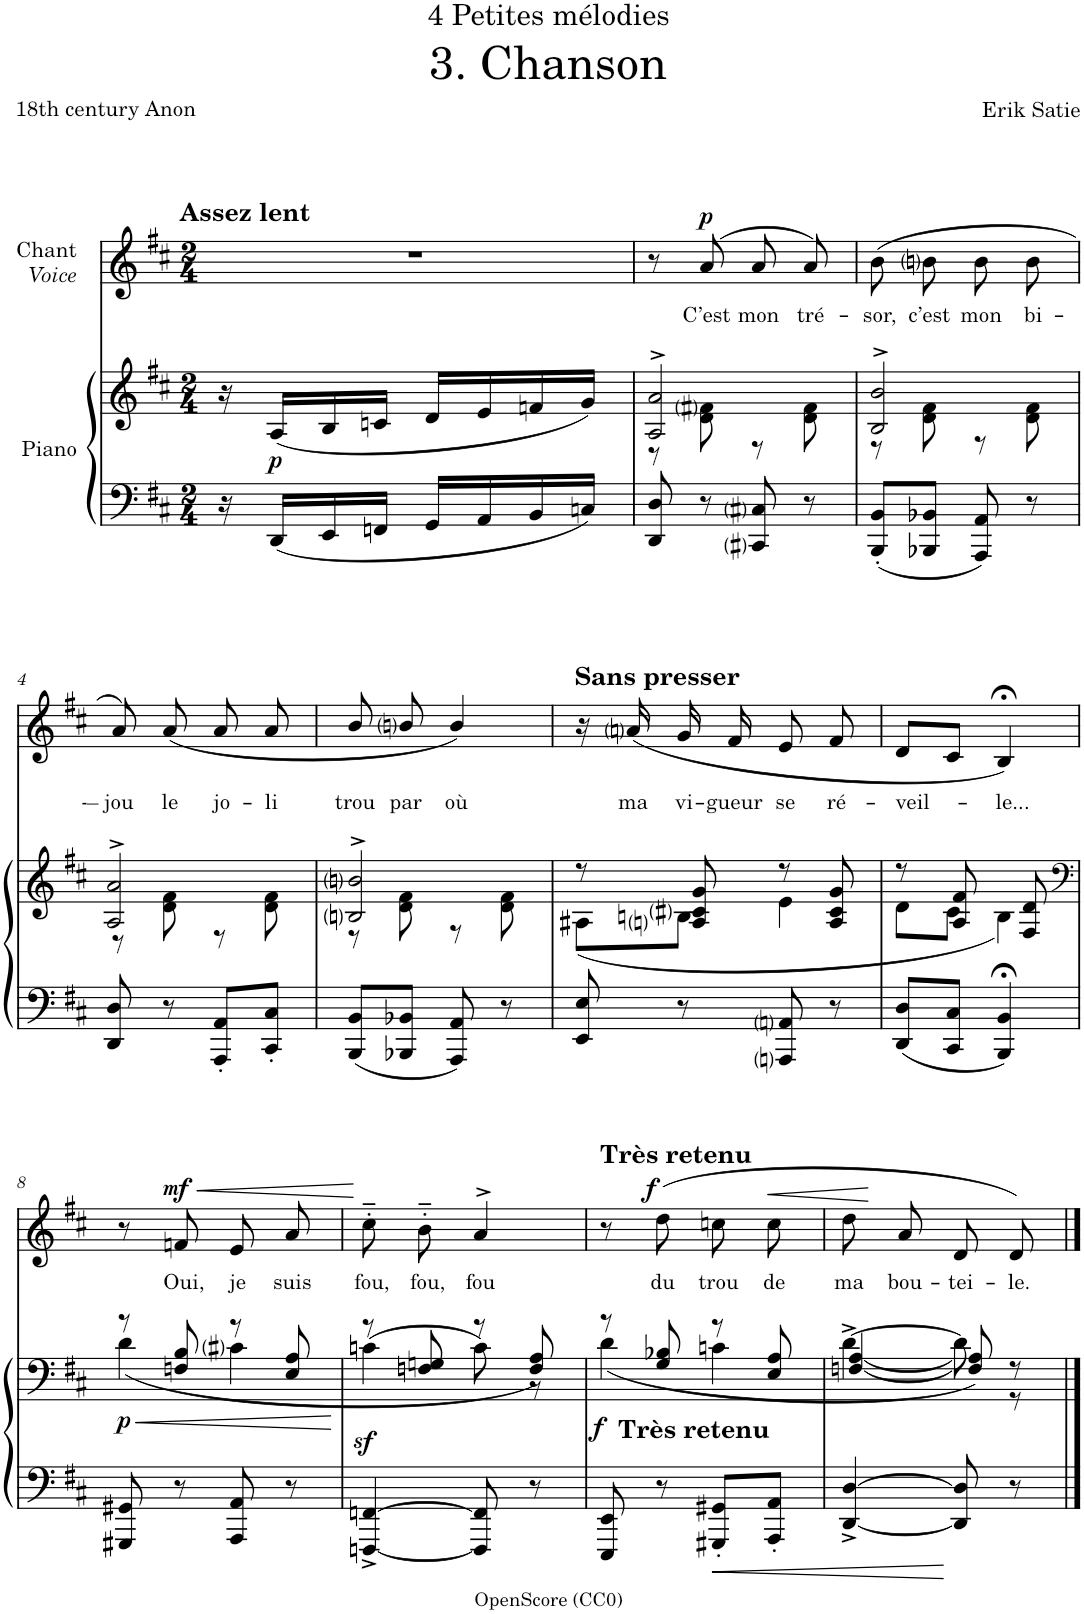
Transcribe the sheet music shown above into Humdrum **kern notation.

**kern	**kern	**dynam	**kern	**text	**dynam
*part2	*part2	*part2	*part1	*part1	*part1
*staff3	*staff2	*staff2/3	*staff1	*staff1	*staff1
*I"Piano	*	*	*I"Chant Voice	*	*
*I'Pno	*	*	*	*	*
*clefF4	*clefG2	*	*clefG2	*	*
*k[f#c#]	*k[f#c#]	*	*k[f#c#]	*	*
*M2/4	*M2/4	*	*M2/4	*	*
=1	=1	=1	=1	=1	=1
!	!	!	!LO:TX:a:B:t=Assez lent	!	!
16r	16r	.	2r	.	.
!	!	!LO:DY:b	!	!	!
16DD/LL	(16A/LL	p	.	.	.
16EE/	16B/	.	.	.	.
16FFn/JJ	16cn/JJ	.	.	.	.
16GG/LL	16d/LL	.	.	.	.
16AA/	16e/	.	.	.	.
16BB/	16fn/	.	.	.	.
16Cn/JJ	16g/JJ)	.	.	.	.
=2	=2	=2	=2	=2	=2
*	*^	*	*	*	*
8DD/ 8D/	2A/^ 2a/^	8r	.	8r	.	.
!	!	!	!	!	!LO:LY:b	!LO:DY:b
8r	.	8d\ 8f#i\	.	(>8a/	C’est	p
!	!	!	!	!	!LO:LY:b	!
8CC#i/ 8C#i/	.	8r	.	8a/	mon	.
!	!	!	!	!	!LO:LY:b	!
8r	.	8d\ 8f#\	.	8a/)	tré-	.
=3	=3	=3	=3	=3	=3	=3
!	!	!	!	!	!LO:LY:b	!
8BBB/' 8BB/'L	2B/^ 2b/^	8r	.	(8b\	-sor,	.
!	!	!	!	!	!LO:LY:b	!
8BBB-X/ 8BB-X/J	.	8d\ 8f#\	.	8bni\	c’est	.
!	!	!	!	!	!LO:LY:b	!
8AAA/ 8AA/	.	8r	.	8b\	mon	.
!	!	!	!	!	!LO:LY:b	!
8r	.	8d\ 8f#\	.	8b\	bi-	.
!!LO:LB:g=z
=4	=4	=4	=4	=4	=4	=4
!	!	!	!	!	!LO:LY:b	!
8DD/ 8D/	2A/^ 2a/^	8r	.	8a/)	-– jou	.
!	!	!	!	!	!LO:LY:b	!
8r	.	8d\ 8f#\	.	(8a/	le	.
!	!	!	!	!	!LO:LY:b	!
8AAA/' 8AA/'L	.	8r	.	8a/	jo-	.
!	!	!	!	!	!LO:LY:b	!
8CC#/' 8C#/'J	.	8d\ 8f#\	.	8a/	-li	.
=5	=5	=5	=5	=5	=5	=5
!	!	!	!	!	!LO:LY:b	!
8BBB/ 8BB/L	2Bni/^ 2bni/^	8r	.	8b/	trou	.
!	!	!	!	!	!LO:LY:b	!
8BBB-X/ 8BB-X/J	.	8d\ 8f#\	.	8bni/	par	.
!	!	!	!	!	!LO:LY:b	!
8AAA/ 8AA/	.	8r	.	4b/)	où	.
8r	.	8d\ 8f#\	.	.	.	.
=6	=6	=6	=6	=6	=6	=6
!	!	!	!	!LO:TX:a:B:t=Sans presser	!	!
8EE/ 8E/	8r	(8A#X\L	.	16r	.	.
!	!	!	!	!	!LO:LY:b	!
.	.	.	.	(16ani/	ma	.
!	!	!	!	!	!LO:LY:b	!
8r	8Ani/ 8c#i/ 8g/	8Bn\J	.	16g/	vi-	.
!	!	!	!	!	!LO:LY:b	!
.	.	.	.	16f#/	-gueur	.
!	!	!	!	!	!LO:LY:b	!
8AAAni/ 8AAni/	8r	4e\	.	8e/	se	.
!	!	!	!	!	!LO:LY:b	!
8r	8A/ 8c#/ 8g/	.	.	8f#/	ré-	.
=7	=7	=7	=7	=7	=7	=7
!	!	!	!	!	!LO:LY:b	!
8DD/ 8D/L	8r	8d\L	.	8d/L	-veil-	.
8CC#/ 8C#/J	8A/ 8f#/	8c#\J	.	8c#/J	.	.
!	!	!	!	!	!LO:LY:b	!
4BBB/;< 4BB/;<	8ryy	4B\)	.	4B;</)	-le...	.
.	8F#/ 8d/	.	.	.	.	.
!!LO:LB:g=z
=8	=8	=8	=8	=8	=8	=8
*	*clefF4	*	*	*	*	*
!	!	!	!LO:HP:b	!	!	!
!	!	!	!LO:DY:n=1:b	!	!	!
8GGG#X/ 8GG#X/	8r	(4d\	< p	8r	.	.
!	!	!	!	!	!LO:LY:b	!LO:HP:b
!	!	!	!	!	!	!LO:DY:n=1:b
8r	8Fn/ 8B/	.	.	8fn/	Oui,	< mf
!	!	!	!	!	!LO:LY:b	!
8AAA/ 8AA/	8r	4c#i\	.	8e/	je	.
!	!	!	!	!	!LO:LY:b	!
8r	8E/ 8A/	.	.	8a/	suis	.
*	*v	*v	*	*	*	*
.	.	[	.	.	[
=9	=9	=9	=9	=9	=9
*	*^	*	*	*	*
!	!	!	!	!	!LO:LY:b	!
[4FFFn/z<^ [4FFn/z<^	8r	(>4cn\	.	8cc#'~\	fou,	.
!	!	!	!	!	!LO:LY:b	!
.	8Fn/ 8Gn/	.	.	8b'~\	fou,	.
!	!	!	!	!	!LO:LY:b	!
8FFF/] 8FF/]	8r	8c\)	.	4a^>/	fou	.
8r	8F/ 8A/)	8r	.	.	.	.
=10	=10	=10	=10	=10	=10	=10
!	!	!	!	!LO:TX:a:B:t=Très retenu	!	!
!	!LO:TX:b:B:t=Très retenu	!	!	!	!	!
!	!	!	!LO:DY:b	!	!	!
8EEE/ 8EE/	8r	(4d\	f	8r	.	.
!	!	!	!	!	!LO:LY:b	!LO:DY:a
8r	8G/ 8B-X/	.	.	(8dd\	du	f
!	!	!	!	!	!LO:LY:b	!
8GGG#X/' 8GG#X/'L	8r	4cn\	.	8ccn\	trou	.
!	!	!	!	!	!LO:LY:b	!LO:HP:b
8AAA/' 8AA/'J	8E/ 8A/	.	.	8cc\	de	<
=11	=11	=11	=11	=11	=11	=11
!	!	!	!	!	!LO:LY:b	!
[4DD/^ [4D/^	[<4Fn/ [<4A/	[>4d^>\	.	8dd\	ma	.
!	!	!	!	!	!LO:LY:b	!
.	.	.	.	8a/	bou-	[
!	!	!	!	!	!LO:LY:b	!
8DD/] 8D/]	8F/] 8A/])	8d\]	.	8d/	-tei-	.
!	!	!	!	!	!LO:LY:b	!
8r	8r	8r	.	8d/)	-le.	.
*	*v	*v	*	*	*	*
==	==	==	==	==	==
*-	*-	*-	*-	*-	*-
